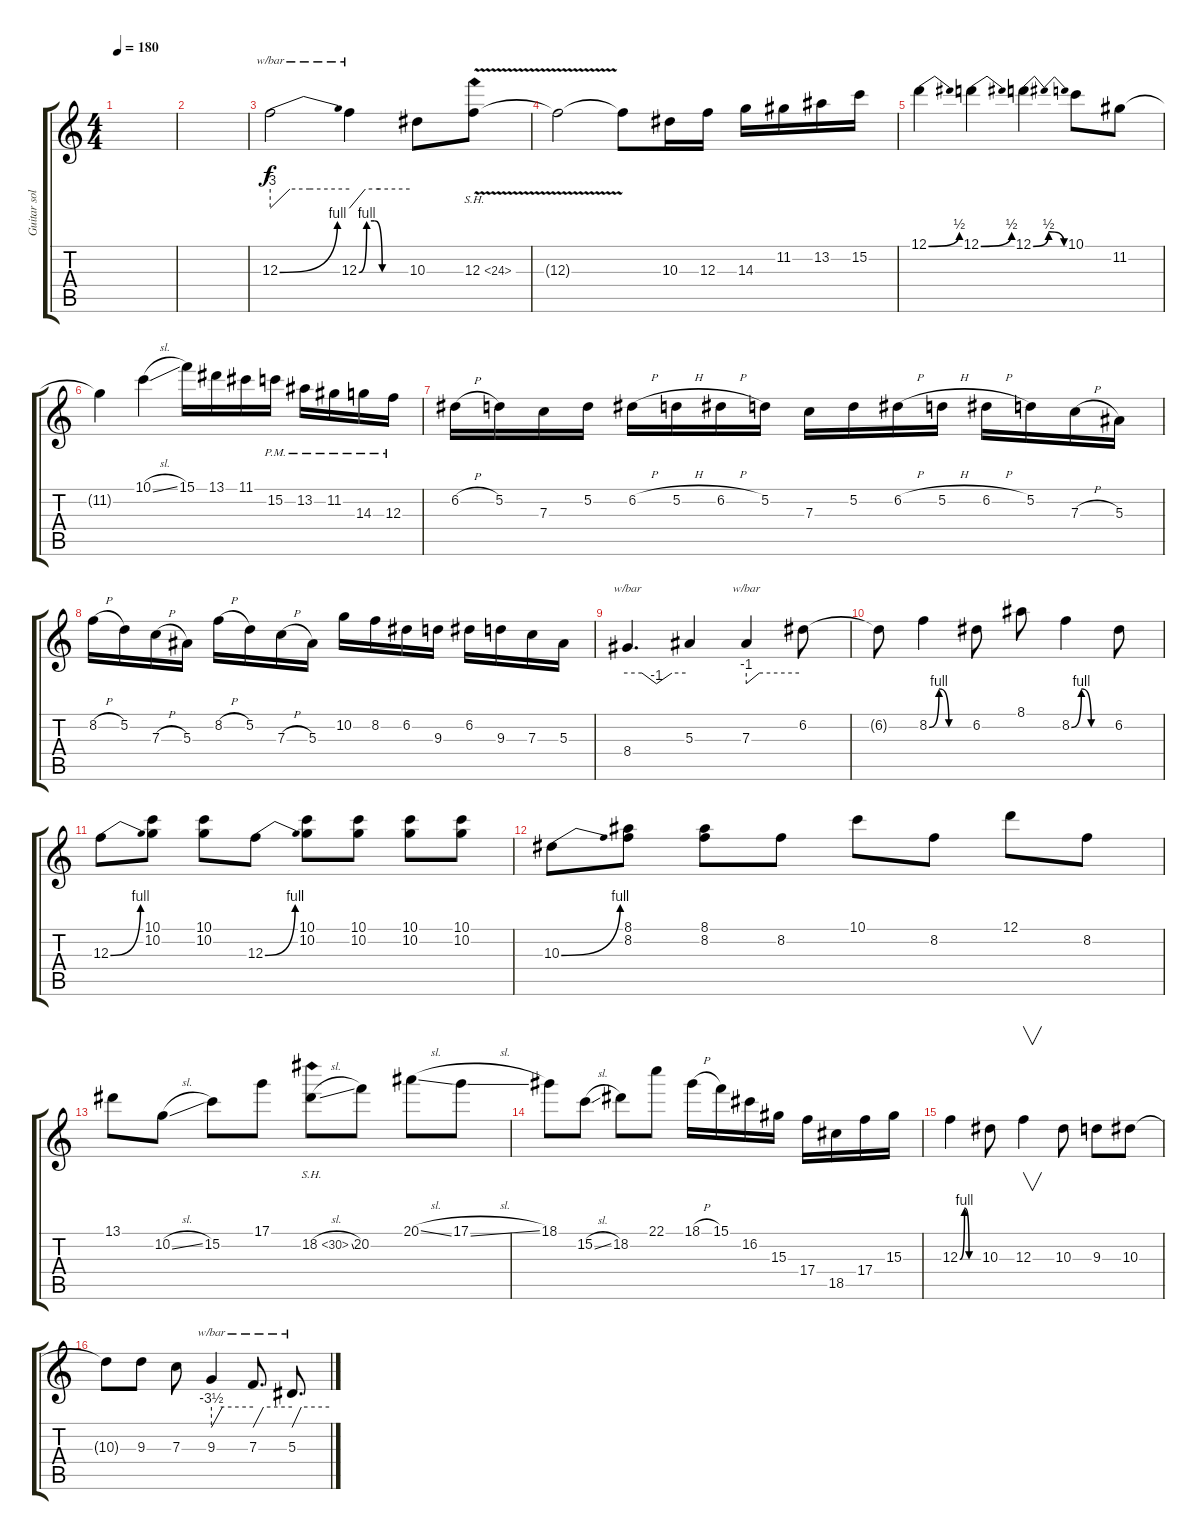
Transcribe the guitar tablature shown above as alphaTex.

\track ("Guitar solo" "Guitar sol") {instrument distortionguitar}
\staff {score tabs}
\tuning (D4 A3 F3 C3 G2 C2) {hide}
\ts (4 4)
\tempo 180
\clef g2
\ks c
|
|
12.3{be (bend 0 0 60 4)}.2{tbe (custom default 0 -12 15 0 30 0 60 0)} 12.3{be (custom 0 0 10 4 20 4 30 0 60 0)}.4{tbe (custom default 0 -12 16 0 30 0 60 0)} 10.3.8 12.3{sh 12 v}.8 |
12.3{t}.2 12.3{t}.8 10.3.16 12.3.16 14.3.16 11.2.16 13.2.16 15.2.16 |
12.1{be (bend 0 0 60 2)}.4 12.1{be (bend 0 0 60 2)}.4 12.1{be (bendrelease 0 0 15 2 45 2 60 0)}.4 10.1.8 11.2.8 |
11.2{t}.4 10.1{sl}.4 15.1.16 13.1.16 11.1.16 15.2{pm}.16 13.2{pm}.16 11.2{pm}.16 14.3{pm}.16 12.3{pm}.16 |
6.2{h}.16 5.2.16 7.3.16 5.2.16 6.2{h}.16 5.2{h}.16 6.2{h}.16 5.2.16 7.3.16 5.2.16 6.2{h}.16 5.2{h}.16 6.2{h}.16 5.2.16 7.3{h}.16 5.3.16 |
8.2{h}.16 5.2.16 7.3{h}.16 5.3.16 8.2{h}.16 5.2.16 7.3{h}.16 5.3.16 10.2.16 8.2.16 6.2.16 9.3.16 6.2.16 9.3.16 7.3.16 5.3.16 |
8.4.4{d tbe (custom default 0 0 15 0 30 -4 46 0 60 0)} 5.3.4 7.3.4{tbe (custom default 0 -4 15 0 60 0)} 6.2.8 |
6.2{t}.8 8.2{be (custom 0 0 15 4 30 0 60 0)}.4 6.2.8 8.1.8 8.2{be (custom 0 0 15 4 30 0 60 0)}.4 6.2.8 |
12.3{be (bend 0 0 60 4)}.8 (10.1 10.2).8 (10.1 10.2).8 12.3{be (bend 0 0 60 4)}.8 (10.1 10.2).8 (10.1 10.2).8 (10.1 10.2).8 (10.1 10.2).8 |
10.3{be (bend 0 0 60 4)}.8 (8.1 8.2).8 (8.1 8.2).8 8.2.8 10.1.8 8.2.8 12.1.8 8.2.8 |
13.1.8 10.2{sl}.8 15.2.8 17.1.8 18.2{sh 12 sl}.8 20.2.8 20.1{sl}.8 17.1{sl}.8 |
18.1.8 15.2{sl}.8 18.2.8 22.1.8 18.1{h}.16 15.1.16 16.2.16 15.3.16 17.4.16 18.5.16 17.4.16 15.3.16 |
12.3{be (custom 0 0 15 4 30 0 45 0 60 0)}.4 10.3.8 12.3.4{v} 10.3.8 9.3.8 10.3.8 |
10.3{t}.8 9.3.8 7.3.8 9.3.4{tbe (custom default 0 -14 16 0 60 0)} 7.3.8{d tbe (custom default 0 -14 16 0 60 0)} 5.3.8{d tbe (custom default 0 -14 15 0 60 0)}
